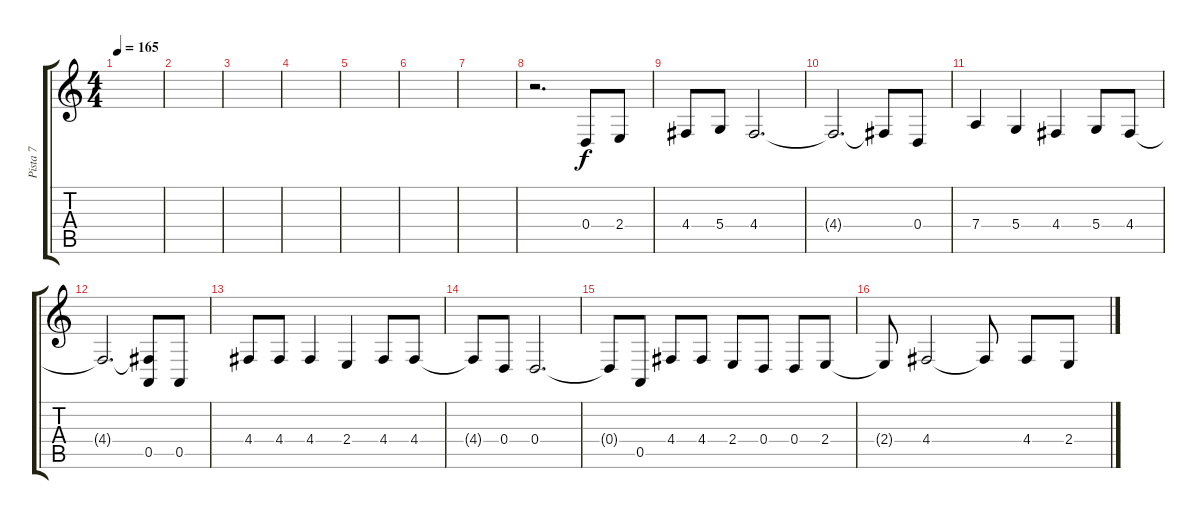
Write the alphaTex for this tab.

\track ("Pista 7" "Pista 7") {instrument electricgrandpiano}
\staff {score tabs}
\tuning (E4 B3 G3 D3 A2 E2) {hide}
\ts (4 4)
\tempo 165
\clef g2
\ks c
|
|
|
|
|
|
|
r.2{d} 0.4.8 2.4.8 |
4.4.8 5.4.8 4.4.2{d} |
4.4{t}.2{d} 4.4{t}.8 0.4.8 |
7.4.4 5.4.4 4.4.4 5.4.8 4.4.8 |
4.4{t}.2{d} (4.4{t} 0.5).8 0.5.8 |
4.4.8 4.4.8 4.4.4 2.4.4 4.4.8 4.4.8 |
4.4{t}.8 0.4.8 0.4.2{d} |
0.4{t}.8 0.5.8 4.4.8 4.4.8 2.4.8 0.4.8 0.4.8 2.4.8 |
2.4{t}.8 4.4.2 4.4{t}.8 4.4.8 2.4.8
